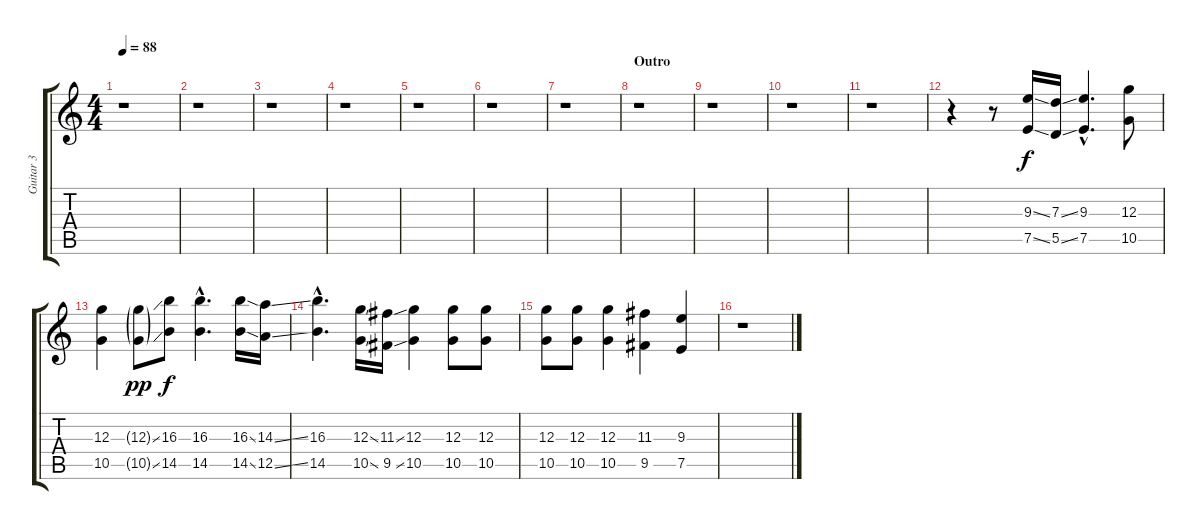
\track ("Guitar 3" "Guitar 3") {instrument distortionguitar}
\staff {score tabs}
\tuning (E4 B3 G3 D3 A2 E2) {hide}
\ts (4 4)
\tempo 88
\clef g2
\ks c
r.1{dy f} |
r.1 |
r.1 |
r.1 |
r.1 |
r.1 |
r.1 |
\section ("" "Outro")
r.1 |
r.1 |
r.1 |
r.1 |
r.4 r.8 (9.3{ss} 7.5{ss}).16 (7.3{ss} 5.5{ss}).16 (9.3{hac} 7.5{hac}).4{d} (12.3 10.5).8 |
(12.3 10.5).4 (12.3{ss g} 10.5{ss g}).8{dy pp} (16.3 14.5).8{dy f} (16.3{hac} 14.5{hac}).4{d} (16.3{ss} 14.5{ss}).16 (14.3{ss} 12.5{ss}).16 |
(16.3{hac} 14.5{hac}).4{d} (12.3{ss} 10.5{ss}).16 (11.3{ss} 9.5{ss}).16 (12.3 10.5).4 (12.3 10.5).8 (12.3 10.5).8 |
(12.3 10.5).8 (12.3 10.5).8 (12.3 10.5).4 (11.3 9.5).4 (9.3 7.5).4 |
r.1
